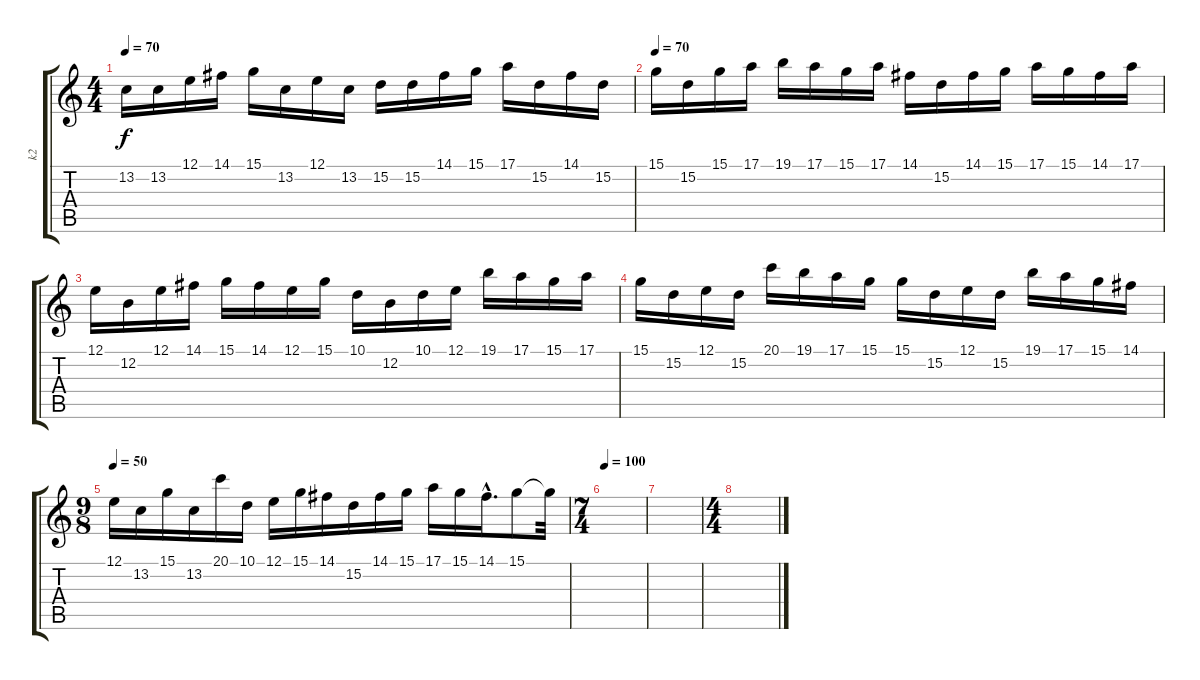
\track ("k2" "k2") {instrument harpsichord}
\staff {score tabs}
\tuning (E4 B3 G3 D3 A2 E2) {hide}
\ts (4 4)
\tempo 70
\clef g2
\ks c
13.2.16{dy f} 13.2.16 12.1.16 14.1.16 15.1.16 13.2.16 12.1.16 13.2.16 15.2.16 15.2.16 14.1.16 15.1.16 17.1.16 15.2.16 14.1.16 15.2.16 |
\tempo 70
15.1.16{volume 12 instrument stringensemble1} 15.2.16 15.1.16 17.1.16 19.1.16 17.1.16 15.1.16 17.1.16 14.1.16 15.2.16 14.1.16 15.1.16 17.1.16 15.1.16 14.1.16 17.1.16 |
12.1.16 12.2.16 12.1.16 14.1.16 15.1.16 14.1.16 12.1.16 15.1.16 10.1.16 12.2.16 10.1.16 12.1.16 19.1.16 17.1.16 15.1.16 17.1.16 |
15.1.16 15.2.16 12.1.16 15.2.16 20.1.16 19.1.16 17.1.16 15.1.16 15.1.16 15.2.16 12.1.16 15.2.16 19.1.16 17.1.16 15.1.16 14.1.16 |
\ts (9 8)
\tempo 50
12.1.16 13.2.16 15.1.16 13.2.16 20.1.16 10.1.16 12.1.16 15.1.16 14.1.16 15.2.16 14.1.16 15.1.16 17.1.16 15.1.16 14.1{hac}.16{d} 15.1.8 15.1{t}.32 |
\ts (7 4)
\section ("" "")
\tempo 100
|
|
\ts (4 4)
